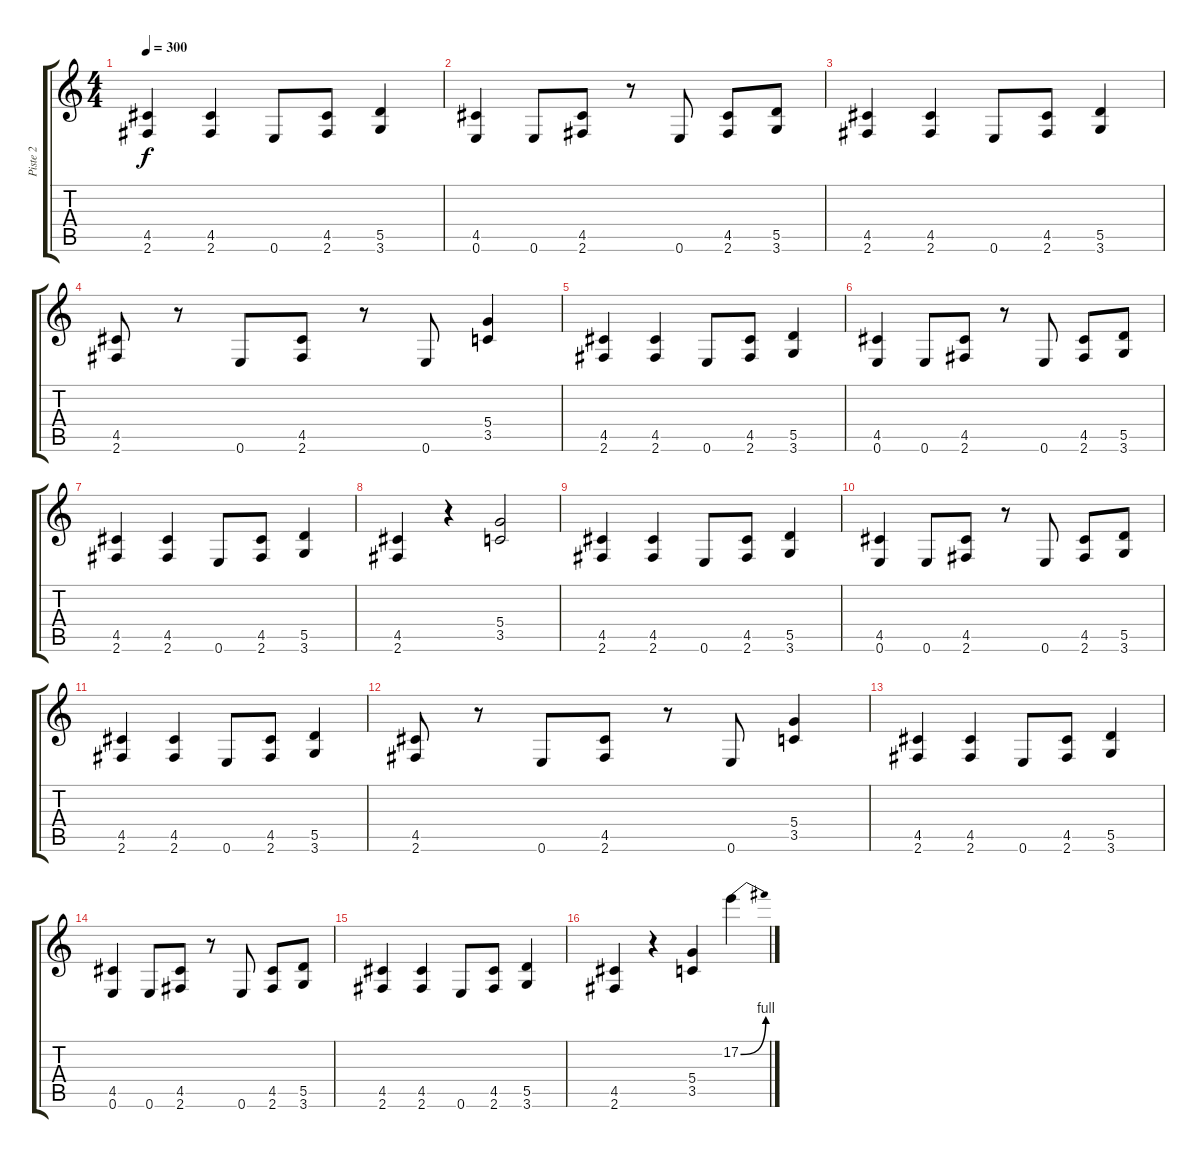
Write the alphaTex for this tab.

\track ("Piste 2" "Piste 2") {instrument distortionguitar}
\staff {score tabs}
\tuning (E4 B3 G3 D3 A2 E2) {hide}
\ts (4 4)
\tempo 300
\clef g2
\ks c
(4.5 2.6).4{dy f} (4.5 2.6).4 0.6.8 (4.5 2.6).8 (5.5 3.6).4 |
(4.5 0.6).4 0.6.8 (4.5 2.6).8 r.8 0.6.8 (4.5 2.6).8 (5.5 3.6).8 |
(4.5 2.6).4 (4.5 2.6).4 0.6.8 (4.5 2.6).8 (5.5 3.6).4 |
(4.5 2.6).8 r.8 0.6.8 (4.5 2.6).8 r.8 0.6.8 (5.4 3.5).4 |
(4.5 2.6).4 (4.5 2.6).4 0.6.8 (4.5 2.6).8 (5.5 3.6).4 |
(4.5 0.6).4 0.6.8 (4.5 2.6).8 r.8 0.6.8 (4.5 2.6).8 (5.5 3.6).8 |
(4.5 2.6).4 (4.5 2.6).4 0.6.8 (4.5 2.6).8 (5.5 3.6).4 |
(4.5 2.6).4 r.4 (5.4 3.5).2 |
(4.5 2.6).4 (4.5 2.6).4 0.6.8 (4.5 2.6).8 (5.5 3.6).4 |
(4.5 0.6).4 0.6.8 (4.5 2.6).8 r.8 0.6.8 (4.5 2.6).8 (5.5 3.6).8 |
(4.5 2.6).4 (4.5 2.6).4 0.6.8 (4.5 2.6).8 (5.5 3.6).4 |
(4.5 2.6).8 r.8 0.6.8 (4.5 2.6).8 r.8 0.6.8 (5.4 3.5).4 |
(4.5 2.6).4 (4.5 2.6).4 0.6.8 (4.5 2.6).8 (5.5 3.6).4 |
(4.5 0.6).4 0.6.8 (4.5 2.6).8 r.8 0.6.8 (4.5 2.6).8 (5.5 3.6).8 |
(4.5 2.6).4 (4.5 2.6).4 0.6.8 (4.5 2.6).8 (5.5 3.6).4 |
(4.5 2.6).4 r.4 (5.4 3.5).4 17.2{be (bend 0 0 60 4)}.4
